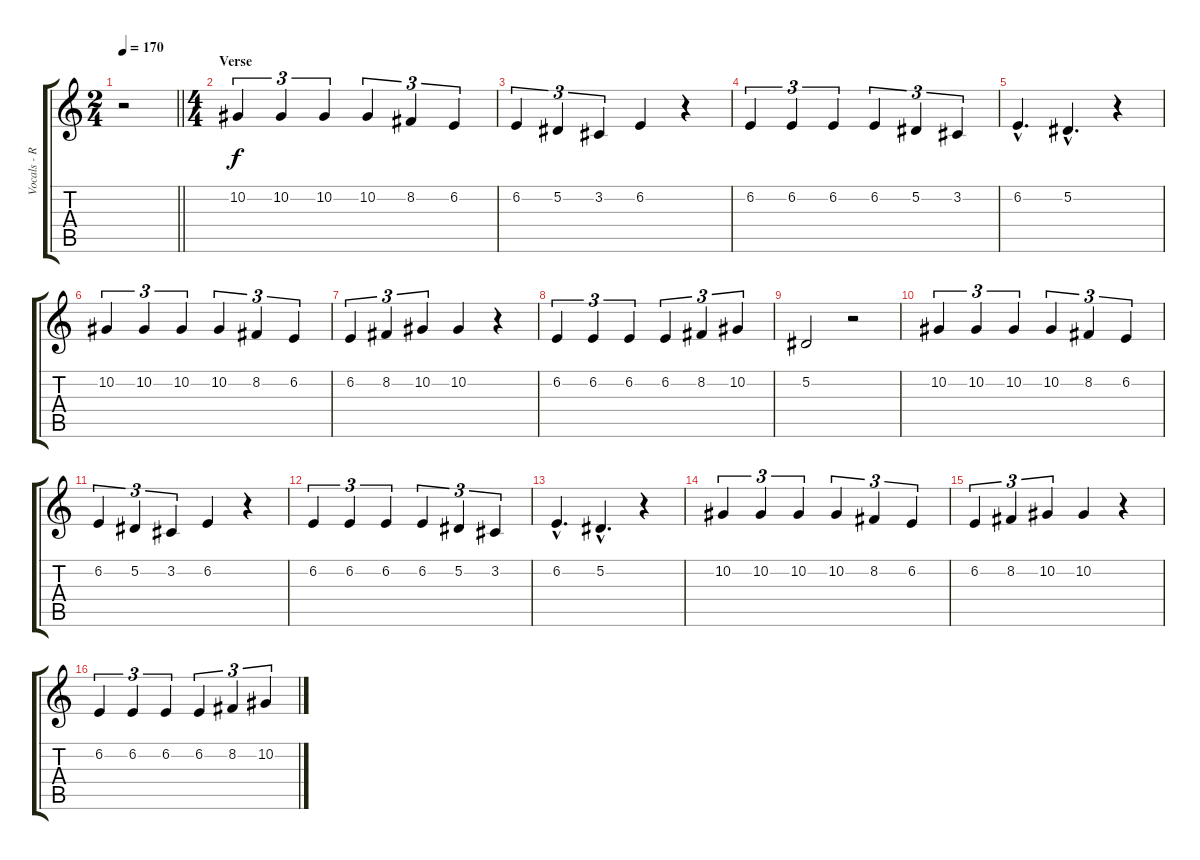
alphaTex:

\track ("Vocals - Roy Khan" "Vocals - R") {instrument lead2sawtooth}
\staff {score tabs}
\tuning (Eb4 Bb3 Gb3 Db3 Ab2 Eb2) {hide}
\ts (2 4)
\tempo 170
\clef g2
\barLineRight lightlight
\ks c
r.2{dy f} |
\ts (4 4)
\section ("" "Verse")
10.2.4{tu (3 2)} 10.2.4{tu (3 2)} 10.2.4{tu (3 2)} 10.2.4{tu (3 2)} 8.2.4{tu (3 2)} 6.2.4{tu (3 2)} |
6.2.4{tu (3 2)} 5.2.4{tu (3 2)} 3.2.4{tu (3 2)} 6.2.4 r.4 |
6.2.4{tu (3 2)} 6.2.4{tu (3 2)} 6.2.4{tu (3 2)} 6.2.4{tu (3 2)} 5.2.4{tu (3 2)} 3.2.4{tu (3 2)} |
6.2{hac}.4{d} 5.2{hac}.4{d} r.4 |
10.2.4{tu (3 2)} 10.2.4{tu (3 2)} 10.2.4{tu (3 2)} 10.2.4{tu (3 2)} 8.2.4{tu (3 2)} 6.2.4{tu (3 2)} |
6.2.4{tu (3 2)} 8.2.4{tu (3 2)} 10.2.4{tu (3 2)} 10.2.4 r.4 |
6.2.4{tu (3 2)} 6.2.4{tu (3 2)} 6.2.4{tu (3 2)} 6.2.4{tu (3 2)} 8.2.4{tu (3 2)} 10.2.4{tu (3 2)} |
5.2.2 r.2 |
10.2.4{tu (3 2)} 10.2.4{tu (3 2)} 10.2.4{tu (3 2)} 10.2.4{tu (3 2)} 8.2.4{tu (3 2)} 6.2.4{tu (3 2)} |
6.2.4{tu (3 2)} 5.2.4{tu (3 2)} 3.2.4{tu (3 2)} 6.2.4 r.4 |
6.2.4{tu (3 2)} 6.2.4{tu (3 2)} 6.2.4{tu (3 2)} 6.2.4{tu (3 2)} 5.2.4{tu (3 2)} 3.2.4{tu (3 2)} |
6.2{hac}.4{d} 5.2{hac}.4{d} r.4 |
10.2.4{tu (3 2)} 10.2.4{tu (3 2)} 10.2.4{tu (3 2)} 10.2.4{tu (3 2)} 8.2.4{tu (3 2)} 6.2.4{tu (3 2)} |
6.2.4{tu (3 2)} 8.2.4{tu (3 2)} 10.2.4{tu (3 2)} 10.2.4 r.4 |
6.2.4{tu (3 2)} 6.2.4{tu (3 2)} 6.2.4{tu (3 2)} 6.2.4{tu (3 2)} 8.2.4{tu (3 2)} 10.2.4{tu (3 2)}
